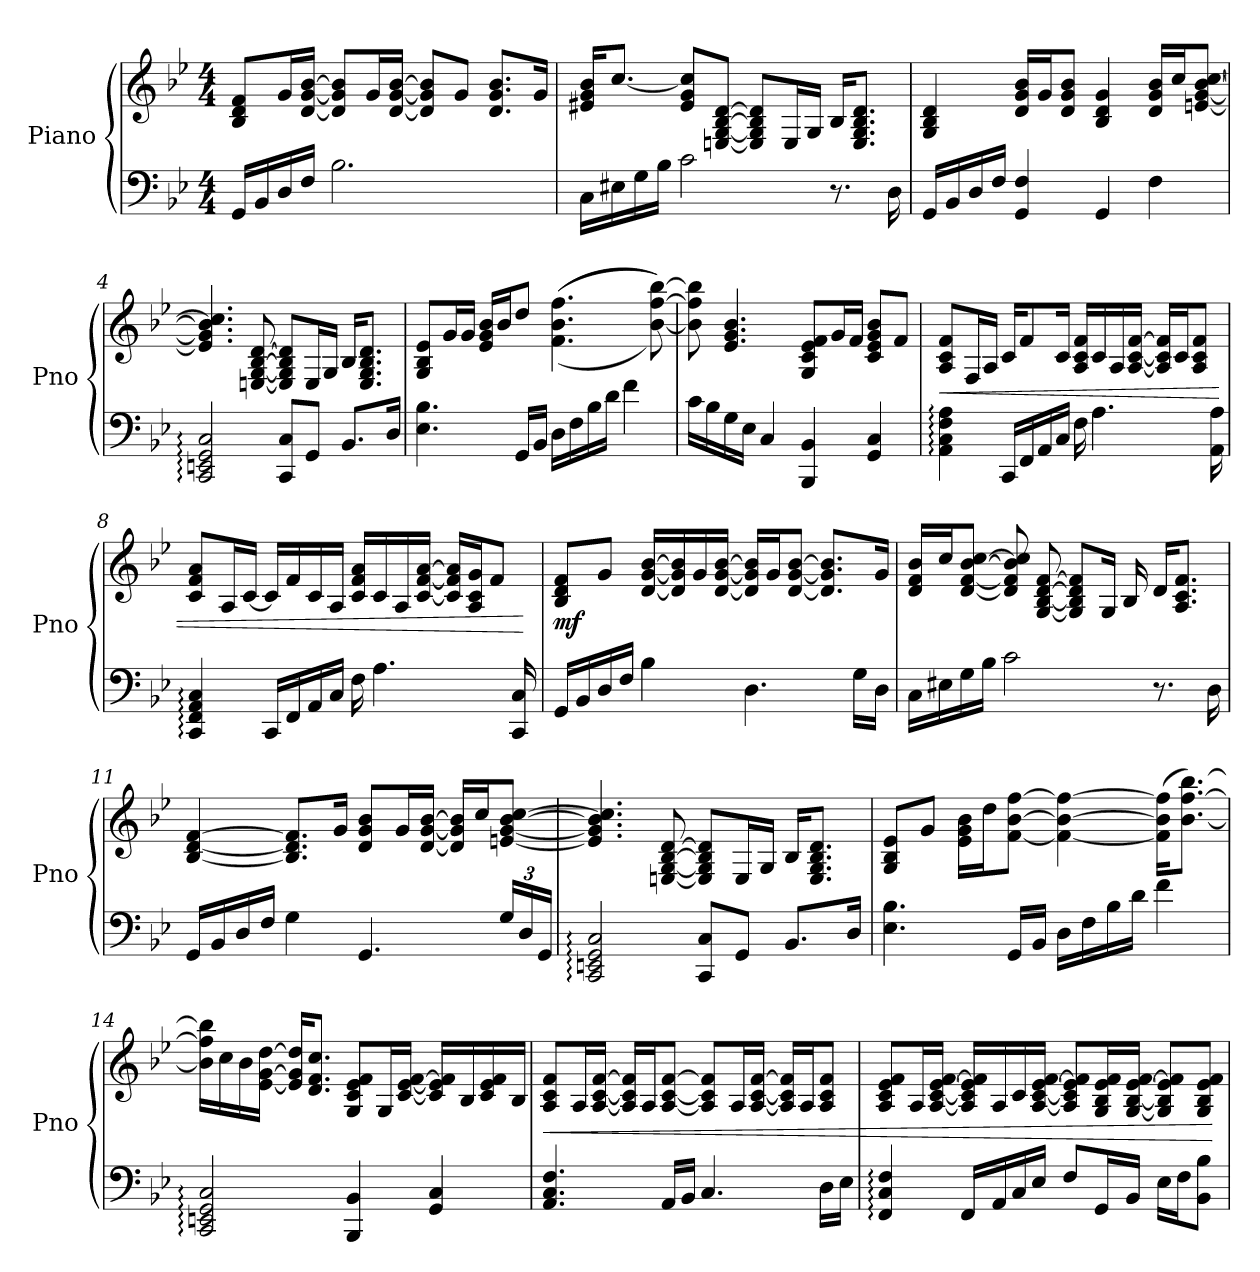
**kern	**kern	**dynam
*part1	*part1	*part1
*staff2	*staff1	*staff1/2
*I"Piano	*	*
*I'Pno	*	*
*clefF4	*clefG2	*
*k[b-e-]	*k[b-e-]	*
*M4/4	*M4/4	*
*MM74	*MM74	*
=1	=1	=1
16GG/LL	8B-/ 8d/ 8f/L	.
16BB-/	.	.
16D/	16g/L	.
16F/JJ	[16d/ [16g/ [16b-/JJ	.
2.B-\	8d/] 8g/] 8b-/]L	.
.	16g/L	.
.	[16d/ [16g/ [16b-/JJ	.
.	8d/] 8g/] 8b-/]L	.
.	8g/J	.
.	8.d/ 8.g/ 8.b-/L	.
.	16g/Jk	.
=2	=2	=2
16C\LL	16e#X/ 16g/ 16b-/KL	.
16E#X\	[8.cc/J	.
16G\	.	.
16B-\JJ	.	.
2c\	8e#/ 8g/ 8cc/]L	.
.	[8En/ [8G/ [8B-/ [8d/J	.
.	8E/] 8G/] 8B-/] 8d/]L	.
.	16E/L	.
.	16G/JJ	.
8.r	16B-/KL	.
.	8.E/ 8.G/ 8.B-/ 8.d/J	.
16D\	.	.
=3	=3	=3
16GG/LL	4G/ 4B-/ 4d/	.
16BB-/	.	.
16D/	.	.
16F/JJ	.	.
4GG/ 4F/	16d/ 16g/ 16b-/LL	.
.	16g/J	.
.	8d/ 8g/ 8b-/J	.
4GG/	4B-/ 4d/ 4g/	.
4F\	16d/ 16g/ 16b-/LL	.
.	16cc/J	.
.	[8en/ [8g/ [8b-/ [8cc/J	.
!!LO:LB:g=z
=4	=4	=4
2CC/: 2EEn/: 2GG/: 2C/:	4.e/] 4.g/] 4.b-/] 4.cc/]	.
.	[8En/ [8G/ [8B-/ [8d/	.
8CC/ 8C/L	8E/] 8G/] 8B-/] 8d/]L	.
8GG/J	16E/L	.
.	16G/JJ	.
8.BB-/L	16B-/KL	.
.	8.E/ 8.G/ 8.B-/ 8.d/J	.
16D/Jk	.	.
=5	=5	=5
4.E-\ 4.B-\	8G/ 8B-/ 8e-/L	.
.	16g/L	.
.	16g/JJ	.
.	16e-/ 16g/ 16b-/LL	.
.	16b-/J	.
16GG/LL	8dd/J	.
16BB-/JJ	.	.
16D\LL	(>(>(>4.f\ 4.b-\ 4.ff\	.
16F\	.	.
16B-\	.	.
16d\JJ	.	.
4f\	.	.
.	[8b-\ [8ff\ [8bb-\)))	.
=6	=6	=6
16c\LL	8b-\] 8ff\] 8bb-\]	.
16B-\	.	.
16G\	4.e-/ 4.g/ 4.b-/	.
16E-\JJ	.	.
4C/	.	.
4BBB-/ 4BB-/	8G/ 8c/ 8e-/ 8f/L	.
.	16g/L	.
.	16f/JJ	.
4GG/ 4C/	8c/ 8e-/ 8g/ 8b-/L	.
.	8f/J	.
!!LO:LB:g=z
=7	=7	=7
!	!	!LO:HP:b
4AA\: 4C\: 4F\: 4A\:	8A/ 8c/ 8f/L	<
.	16F/L	.
.	16A/JJ	.
16CC/LL	16c/KL	.
16FF/	8f/	.
16AA/	.	.
16C/JJ	16c/Jk	.
16F\	16A/ 16c/ 16f/LL	.
4.A\	16c/	.
.	16A/	.
.	[16A/ [16c/ [16f/JJ	.
.	16A/] 16c/] 16f/]LL	.
.	16c/J	.
.	8A/ 8c/ 8f/J	.
16AA\ 16A\	.	.
!!LO:LB:g=z
=8	=8	=8
4CC/: 4FF/: 4AA/: 4C/:	8c/ 8f/ 8a/L	.
.	16A/L	.
.	[16c/JJ	.
16CC/LL	16c/LL]	.
16FF/	16f/	.
16AA/	16c/	.
16C/JJ	16A/JJ	.
16F\	16c/ 16f/ 16a/LL	.
4.A\	16c/	.
.	16A/	.
.	[16c/ [16f/ [16a/JJ	.
.	16c/] 16f/] 16a/]LL	.
.	16A/ 16c/ 16g/J	.
.	8f/J	.
16CC/ 16C/	.	.
.	.	[
=9	=9	=9
!	!	!LO:DY:b
16GG/LL	8B-/ 8d/ 8f/L	mf
16BB-/	.	.
16D/	8g/J	.
16F/JJ	.	.
4B-\	[16d/ [16g/ [16b-/LL	.
.	16d/] 16g/] 16b-/]	.
.	16g/	.
.	[16d/ [16g/ [16b-/JJ	.
4.D\	16d/] 16g/] 16b-/]LL	.
.	16g/J	.
.	[8d/ [8g/ [8b-/J	.
.	8.d/] 8.g/] 8.b-/]L	.
16G\LL	.	.
16D\JJ	16g/Jk	.
!!LO:PB:g=z
=10	=10	=10
16C\LL	16d/ 16f/ 16b-/LL	.
16E#X\	16cc/J	.
16G\	[8d/ [8f/ [8b-/ [8cc/J	.
16B-\JJ	.	.
2c\	8d/] 8f/] 8b-/] 8cc/]	.
.	[8G/ [8B-/ [8d/ [8f/	.
.	8G/] 8B-/] 8d/] 8f/]L	.
.	16G/Jk	.
.	16B-/	.
8.r	16d/KL	.
.	8.A/ 8.c/ 8.f/J	.
16D\	.	.
=11	=11	=11
16GG/LL	[4B-/ [4d/ [4f/	.
16BB-/	.	.
16D/	.	.
16F/JJ	.	.
4G\	8.B-/] 8.d/] 8.f/]L	.
.	16g/Jk	.
4.GG/	8d/ 8g/ 8b-/L	.
.	16g/L	.
.	[16d/ [16g/ [16b-/JJ	.
.	16d/] 16g/] 16b-/]LL	.
.	16cc/J	.
*Xbrackettup	*	*
24G/LL	[8en/ [8g/ [8b-/ [8cc/J	.
24D/	.	.
24GG/JJ	.	.
=12	=12	=12
2CC/: 2EEn/: 2GG/: 2C/:	4.e/] 4.g/] 4.b-/] 4.cc/]	.
.	[8En/ [8G/ [8B-/ [8d/	.
8CC/ 8C/L	8E/] 8G/] 8B-/] 8d/]L	.
8GG/J	16E/L	.
.	16G/JJ	.
8.BB-/L	16B-/KL	.
.	8.E/ 8.G/ 8.B-/ 8.d/J	.
16D/Jk	.	.
!!LO:LB:g=z
=13	=13	=13
4.E-\ 4.B-\	8G/ 8B-/ 8e-/L	.
.	8g/J	.
.	16e-\ 16g\ 16b-\LL	.
.	16dd\J	.
16GG/LL	[8f\ [8b-\ [8ff\J	.
16BB-/JJ	.	.
16D\LL	4f\_ 4b-\_ 4ff\_	.
16F\	.	.
16B-\	.	.
16d\JJ	.	.
4f\	(>16f\] 16b-\] 16ff\]KL	.
.	[8.b-\ [8.ff\ [8.bb-\J)	.
=14	=14	=14
2CC/: 2EEn/: 2GG/: 2C/:	16b-\] 16ff\] 16bb-\]LL	.
.	16cc\	.
.	16b-\	.
.	[16e-\ [16g\ [16dd\JJ	.
.	16e-/] 16g/] 16dd/]KL	.
.	8.d/ 8.f/ 8.cc/J	.
4BBB-/ 4BB-/	8G/ 8c/ 8e-/ 8f/L	.
.	16G/L	.
.	[16c/ [16e-/ [16f/JJ	.
4GG/ 4C/	16c/] 16e-/] 16f/]LL	.
.	16B-/	.
.	16c/ 16e-/ 16f/	.
.	16B-/JJ	.
!!LO:LB:g=z
=15	=15	=15
!	!	!LO:HP:b
4.AA/ 4.C/ 4.F/	8A/ 8c/ 8f/L	<
.	16A/L	.
.	[16A/ [16c/ [16f/JJ	.
.	16A/] 16c/] 16f/]LL	.
.	16A/J	.
16AA/LL	[8A/ [8c/ [8f/J	.
16BB-/JJ	.	.
4.C/	8A/] 8c/] 8f/]L	.
.	16A/L	.
.	[16A/ [16c/ [16f/JJ	.
.	16A/] 16c/] 16f/]LL	.
.	16A/J	.
16D\LL	8A/ 8c/ 8f/J	.
16E-\JJ	.	.
!!LO:LB:g=z
=16	=16	=16
4FF/: 4C/: 4F/:	8A/ 8c/ 8e-/ 8f/L	.
.	16A/L	.
.	[16A/ [16c/ [16e-/ [16f/JJ	.
16FF/LL	16A/] 16c/] 16e-/] 16f/]LL	.
16AA/	16A/	.
16C/	16c/	.
16E-/JJ	[16A/ [16c/ [16e-/ [16f/JJ	.
8F/L	8A/] 8c/] 8e-/] 8f/]L	.
16GG/L	16G/ 16B-/ 16e-/ 16f/L	.
16BB-/JJ	[16G/ [16B-/ [16e-/ [16f/JJ	.
16E-\LL	8G/] 8B-/] 8e-/] 8f/]L	.
16F\J	.	.
8BB-\ 8B-\J	8G/ 8B-/ 8e-/ 8f/J	.
.	.	[
=	=	=
*-	*-	*-
